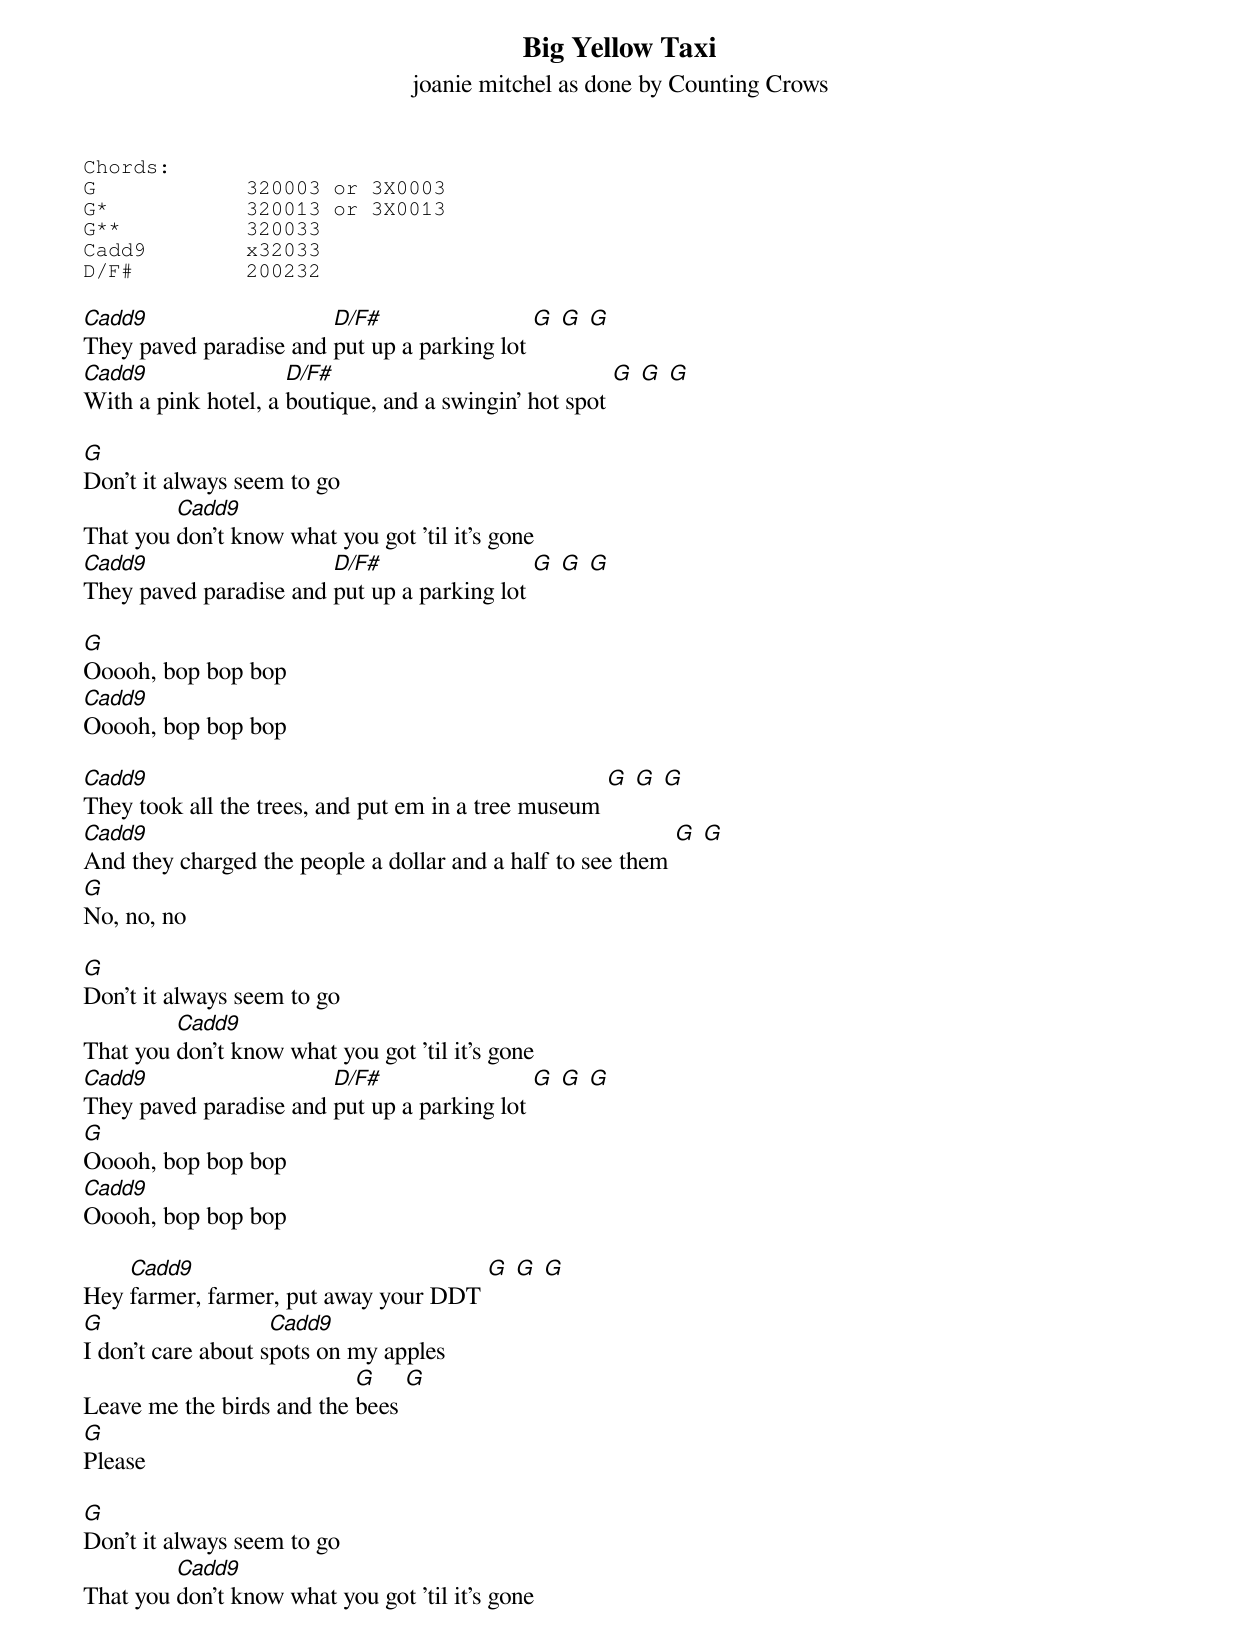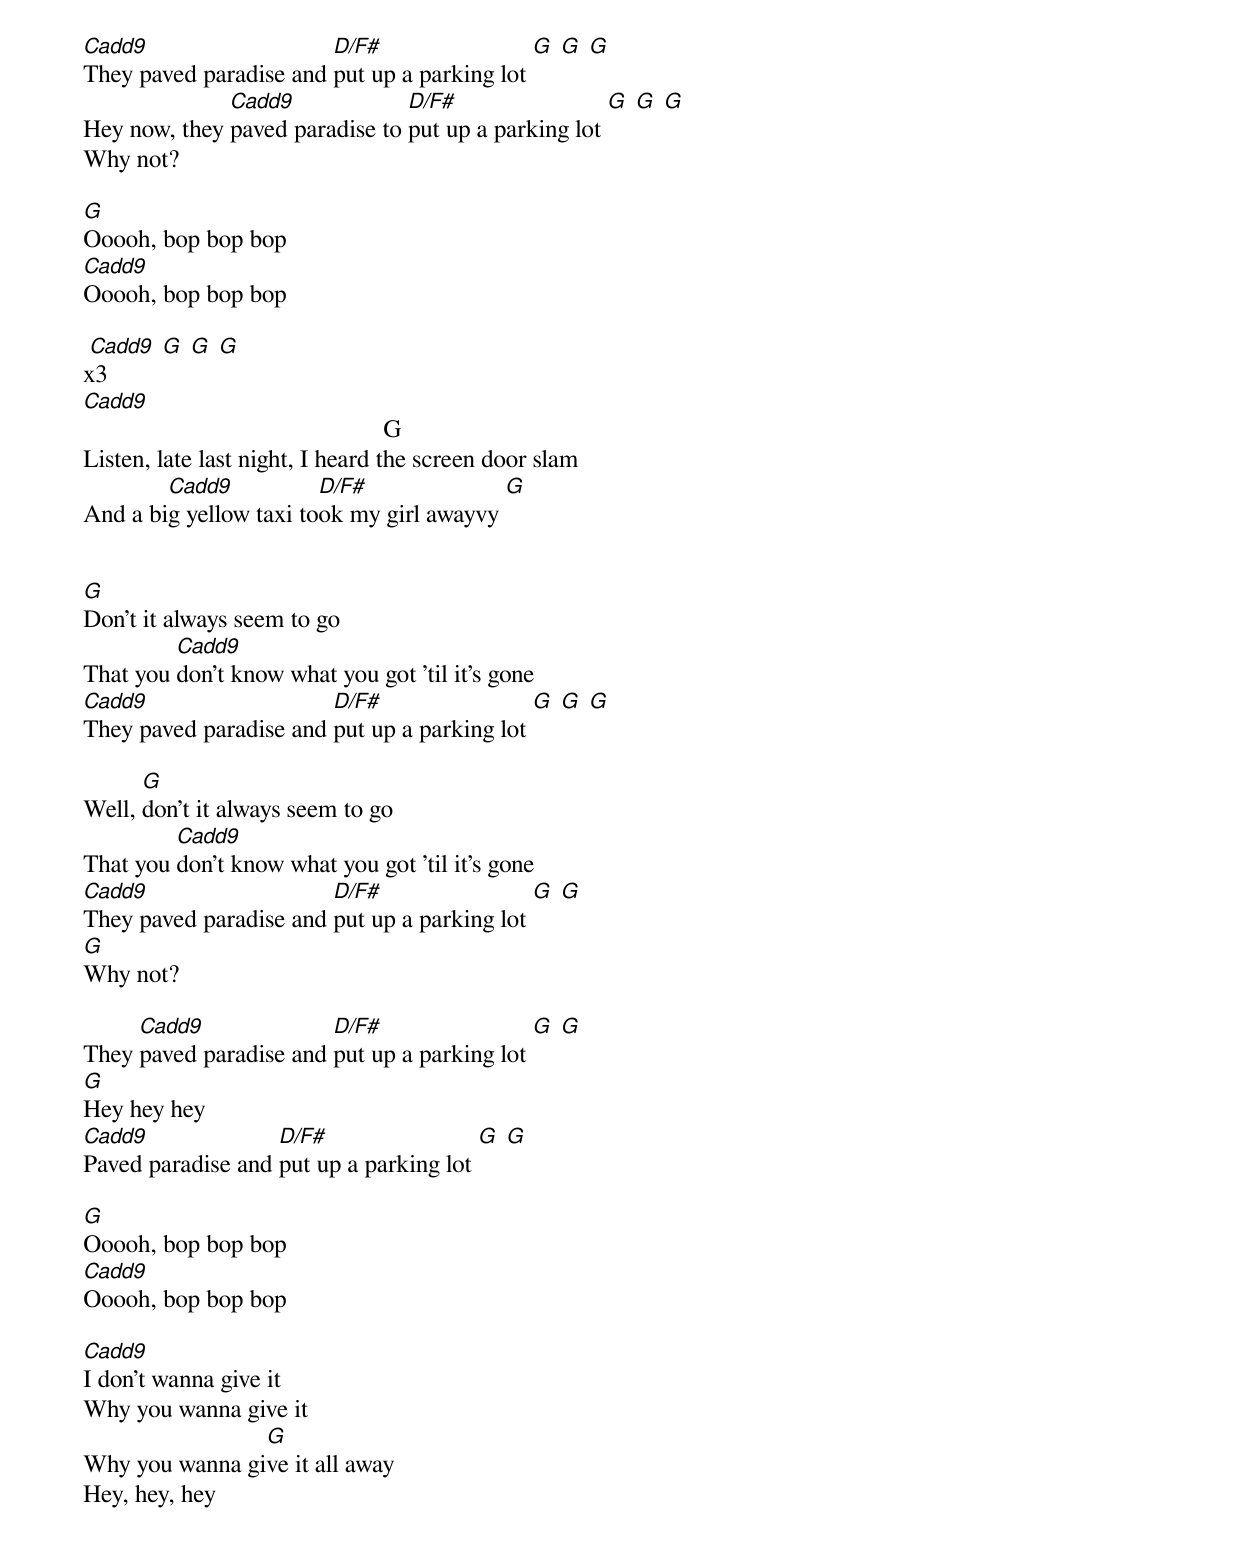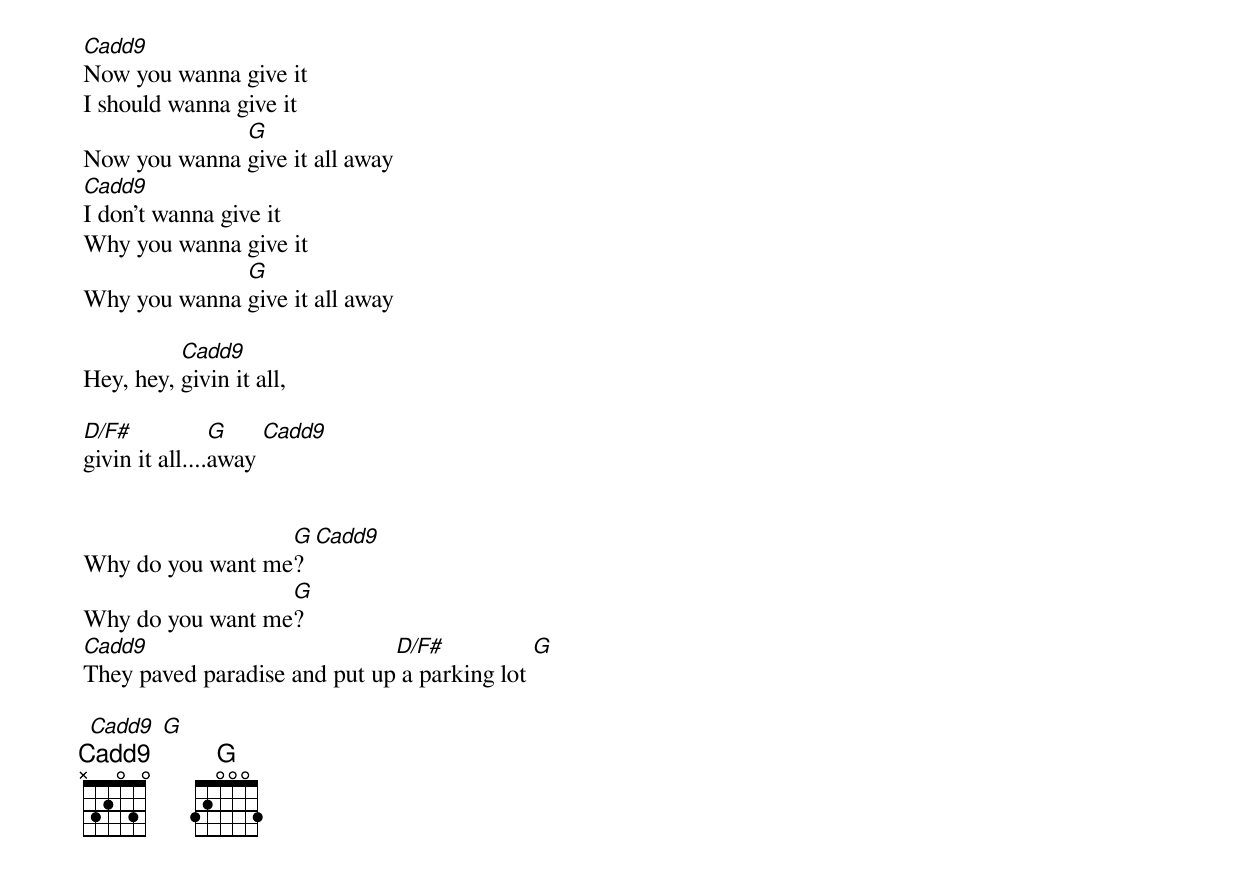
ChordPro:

{title: Big Yellow Taxi}
{subtitle: joanie mitchel as done by Counting Crows}

{sot}
Chords:
G            320003 or 3X0003
G*           320013 or 3X0013
G**          320033
Cadd9        x32033
D/F#         200232
{eot}

[Cadd9]They paved paradise and [D/F#]put up a parking lot [G] [G] [G]
[Cadd9]With a pink hotel, a [D/F#]boutique, and a swingin' hot spot [G] [G] [G]

[G]Don't it always seem to go
That you [Cadd9]don't know what you got 'til it's gone
[Cadd9]They paved paradise and [D/F#]put up a parking lot [G] [G] [G]

[G]Ooooh, bop bop bop
[Cadd9]Ooooh, bop bop bop

[Cadd9]They took all the trees, and put em in a tree museum [G] [G] [G]
[Cadd9]And they charged the people a dollar and a half to see them [G] [G]
[G]No, no, no

[G]Don't it always seem to go
That you [Cadd9]don't know what you got 'til it's gone
[Cadd9]They paved paradise and [D/F#]put up a parking lot [G] [G] [G]
[G]Ooooh, bop bop bop
[Cadd9]Ooooh, bop bop bop

Hey [Cadd9]farmer, farmer, put away your DDT [G] [G] [G]
[G]I don't care about s[Cadd9]pots on my apples
Leave me the birds and the [G]bees [G]
[G]Please

[G]Don't it always seem to go
That you [Cadd9]don't know what you got 'til it's gone
[Cadd9]They paved paradise and [D/F#]put up a parking lot [G] [G] [G]
Hey now, they [Cadd9]paved paradise to [D/F#]put up a parking lot [G] [G] [G]
Why not?

[G]Ooooh, bop bop bop
[Cadd9]Ooooh, bop bop bop

 [Cadd9] [G] [G] [G]
x3
[Cadd9]                                                G
Listen, late last night, I heard the screen door slam
And a bi[Cadd9]g yellow taxi to[D/F#]ok my girl awayvy [G]


[G]Don't it always seem to go
That you [Cadd9]don't know what you got 'til it's gone
[Cadd9]They paved paradise and [D/F#]put up a parking lot [G] [G] [G]

Well, [G]don't it always seem to go
That you [Cadd9]don't know what you got 'til it's gone
[Cadd9]They paved paradise and [D/F#]put up a parking lot [G] [G]
[G]Why not?

They [Cadd9]paved paradise and [D/F#]put up a parking lot [G] [G]
[G]Hey hey hey
[Cadd9]Paved paradise and [D/F#]put up a parking lot [G] [G]

[G]Ooooh, bop bop bop
[Cadd9]Ooooh, bop bop bop

[Cadd9]I don't wanna give it
Why you wanna give it
Why you wanna gi[G]ve it all away
Hey, hey, hey
[Cadd9]Now you wanna give it
I should wanna give it
Now you wanna [G]give it all away
[Cadd9]I don't wanna give it
Why you wanna give it
Why you wanna [G]give it all away

Hey, hey, [Cadd9]givin it all,

[D/F#]givin it all....[G]away [Cadd9]


Why do you want me[G]? [Cadd9]
Why do you want me[G]?
[Cadd9]They paved paradise and put up[D/F#] a parking lot [G]

 [Cadd9] [G]
